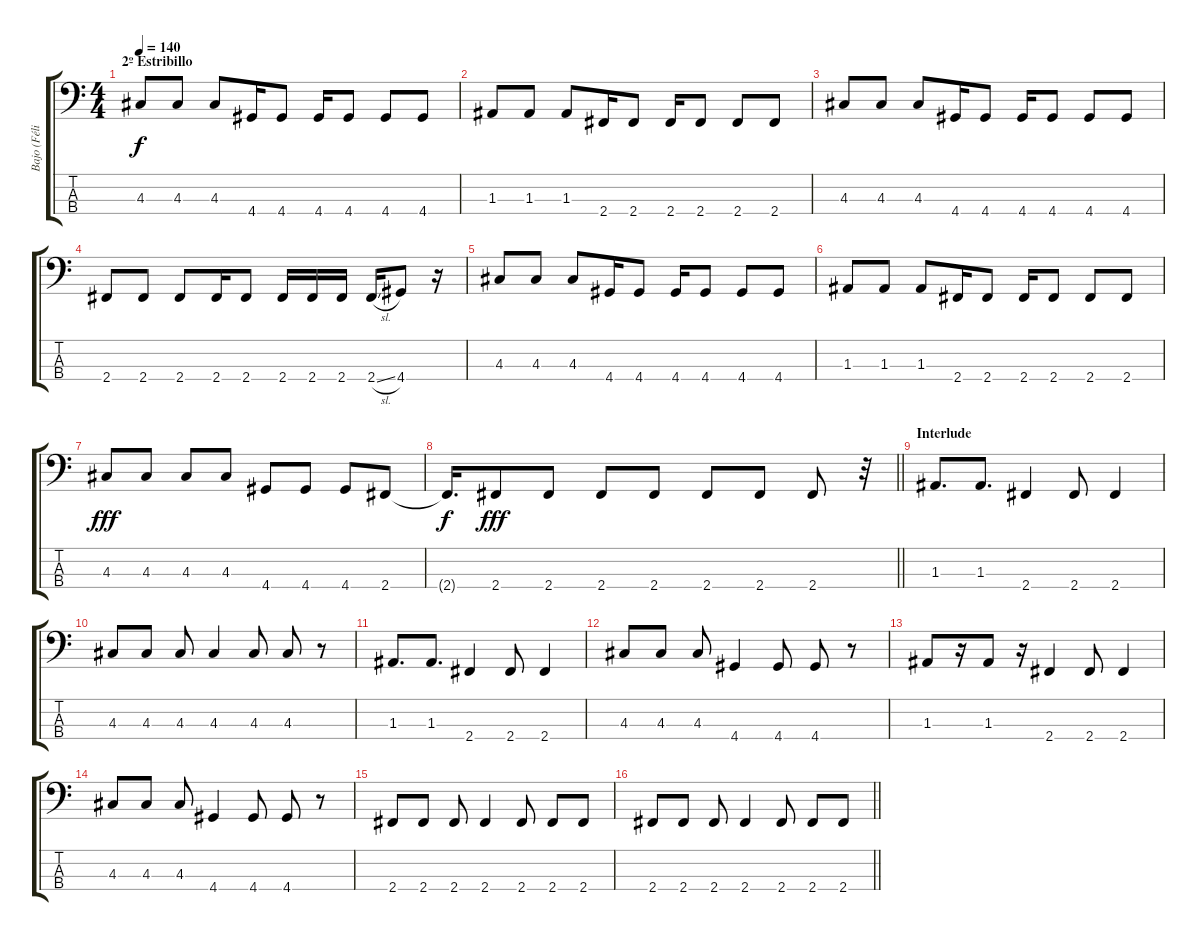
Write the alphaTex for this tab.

\track ("Bajo (Félix)" "Bajo (Féli") {instrument electricbassfinger}
\staff {score tabs}
\tuning (G2 D2 A1 E1) {hide}
\ts (4 4)
\section ("" "2º Estribillo")
\tempo 140
\clef f4
\ks c
4.3.8{dy f} 4.3.8 4.3.8 4.4.16 4.4.8 4.4.16 4.4.8 4.4.8 4.4.8 |
1.3.8 1.3.8 1.3.8 2.4.16 2.4.8 2.4.16 2.4.8 2.4.8 2.4.8 |
4.3.8 4.3.8 4.3.8 4.4.16 4.4.8 4.4.16 4.4.8 4.4.8 4.4.8 |
2.4.8 2.4.8 2.4.8 2.4.16 2.4.8 2.4.16 2.4.16 2.4.16 2.4{sl}.16 4.4.8 r.16 |
4.3.8 4.3.8 4.3.8 4.4.16 4.4.8 4.4.16 4.4.8 4.4.8 4.4.8 |
1.3.8 1.3.8 1.3.8 2.4.16 2.4.8 2.4.16 2.4.8 2.4.8 2.4.8 |
4.3.8{dy fff} 4.3.8 4.3.8 4.3.8 4.4.8 4.4.8 4.4.8 2.4.8 |
\barLineRight lightlight
2.4{t}.16{d dy f} 2.4.8{dy fff} 2.4.8 2.4.8 2.4.8 2.4.8 2.4.8 2.4.8 r.32 |
\section ("" "Interlude")
1.3.8{d} 1.3.8{d} 2.4.4 2.4.8 2.4.4 |
4.3.8 4.3.8 4.3.8 4.3.4 4.3.8 4.3.8 r.8 |
1.3.8{d} 1.3.8{d} 2.4.4 2.4.8 2.4.4 |
4.3.8 4.3.8 4.3.8 4.4.4 4.4.8 4.4.8 r.8 |
1.3.8 r.16 1.3.8 r.16 2.4.4 2.4.8 2.4.4 |
4.3.8 4.3.8 4.3.8 4.4.4 4.4.8 4.4.8 r.8 |
2.4.8 2.4.8 2.4.8 2.4.4 2.4.8 2.4.8 2.4.8 |
\barLineRight lightlight
2.4.8 2.4.8 2.4.8 2.4.4 2.4.8 2.4.8 2.4.8
